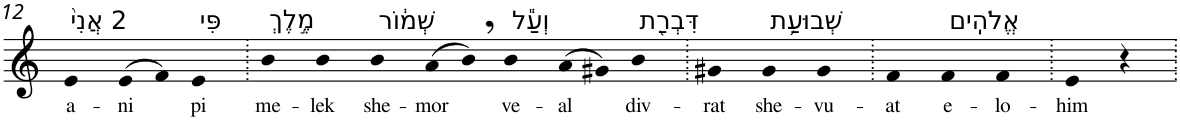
**kern	**text
*part1	*part1
*staff1	*staff1
*I"Piano	*
*I'Pno	*
!!LO:PB:g=z
*clefG2	*
*k[]	*
=12	=12
!LO:TX:a:t=2 אֲנִי֙	!
!	!LO:LY:b
4e	a-
!	!LO:LY:b
(>8e	-ni
8f)	.
!LO:TX:a:t=פִּי	!
!	!LO:LY:b
4e	pi
=13.	=13.
!LO:TX:a:t=מֶ֣לֶךְ	!
!	!LO:LY:b
4b	me-
!	!LO:LY:b
4b	-lek
!LO:TX:a:t=שְׁמ֔וֹר	!
!	!LO:LY:b
4b	she-
!	!LO:LY:b
(>8a	-mor
8b,)	.
!LO:TX:a:t=וְעַ֕ל	!
!	!LO:LY:b
4b	ve-
!	!LO:LY:b
(>8a	-al
8g#X)	.
!LO:TX:a:t=דִּבְרַ֖ת	!
!	!LO:LY:b
4b	div-
=14.	=14.
!	!LO:LY:b
4g#X	-rat
!LO:TX:a:t=שְׁבוּעַ֥ת	!
!	!LO:LY:b
4g#	she-
!	!LO:LY:b
4g#	-vu-
=15.	=15.
!	!LO:LY:b
4f	-at
!LO:TX:a:t=אֱלֹהִֽים	!
!	!LO:LY:b
4f	e-
!	!LO:LY:b
4f	-lo-
=16.	=16.
!	!LO:LY:b
4e	-him
4r	.
=.	=.
*-	*-
